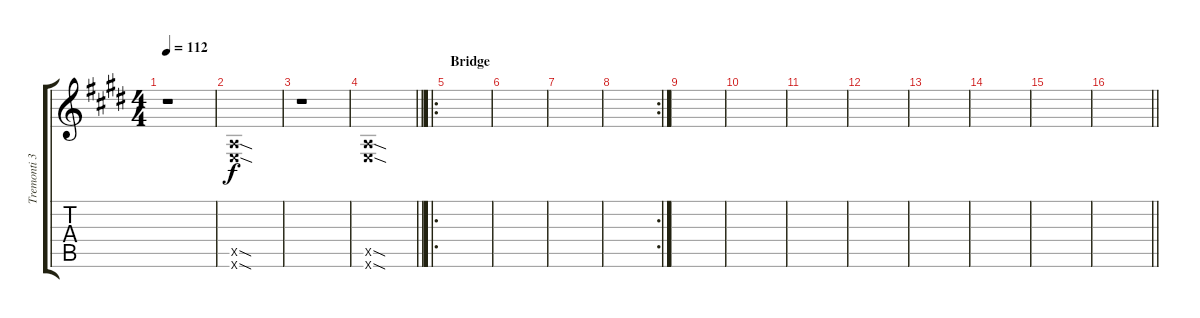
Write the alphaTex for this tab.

\track ("Tremonti 3" "Tremonti 3") {instrument overdrivenguitar}
\staff {score tabs}
\tuning (E4 B3 G3 D3 A2 E2) {hide}
\ts (4 4)
\tempo 112
\clef g2
\ks c#minor
r.1{dy f} |
(0.5{sod x} 0.6{sod x}).1 |
r.1 |
\barLineRight lightlight
(0.5{sod x} 0.6{sod x}).1 |
\ro
\section ("" "Bridge")
|
|
|
\rc 2
|
|
|
|
|
|
|
|
\barLineRight lightlight
